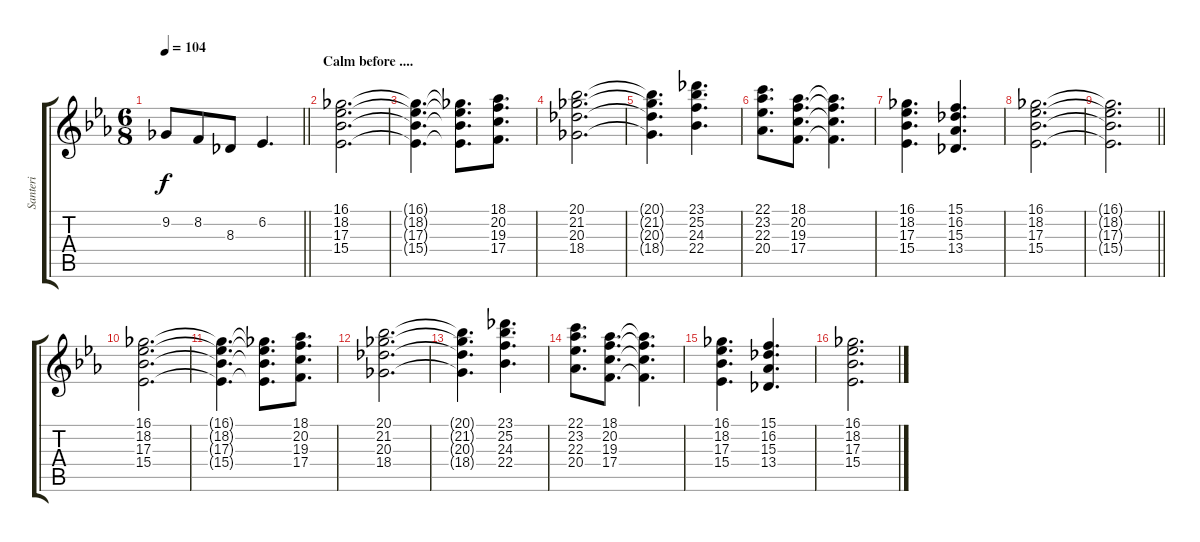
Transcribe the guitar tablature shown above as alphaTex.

\track ("Santeri" "Santeri") {instrument pad2warm}
\staff {score tabs}
\tuning (D4 A3 F3 C3 G2 D2) {hide}
\ts (6 8)
\tempo 104
\clef g2
\barLineRight lightlight
\ks eb
9.2.8{dy f} 8.2.8 8.3.8 6.2.4{d} |
\section ("" "Calm before ....")
(16.1 18.2 17.3 15.4).2{d} |
(16.1{t} 18.2{t} 17.3{t} 15.4{t}).4{d} (16.1{t} 18.2{t} 17.3{t} 15.4{t}).8{d} (18.1 20.2 19.3 17.4).8{d} |
(20.1 21.2 20.3 18.4).2{d} |
(20.1{t} 21.2{t} 20.3{t} 18.4{t}).4{d} (23.1 25.2 24.3 22.4).4{d} |
(22.1 23.2 22.3 20.4).8{d} (18.1 20.2 19.3 17.4).8{d} (18.1{t} 20.2{t} 19.3{t} 17.4{t}).4{d} |
(16.1 18.2 17.3 15.4).4{d} (15.1 16.2 15.3 13.4).4{d} |
(16.1 18.2 17.3 15.4).2{d} |
\barLineRight lightlight
(16.1{t} 18.2{t} 17.3{t} 15.4{t}).2{d} |
(16.1 18.2 17.3 15.4).2{d} |
(16.1{t} 18.2{t} 17.3{t} 15.4{t}).4{d} (16.1{t} 18.2{t} 17.3{t} 15.4{t}).8{d} (18.1 20.2 19.3 17.4).8{d} |
(20.1 21.2 20.3 18.4).2{d} |
(20.1{t} 21.2{t} 20.3{t} 18.4{t}).4{d} (23.1 25.2 24.3 22.4).4{d} |
(22.1 23.2 22.3 20.4).8{d} (18.1 20.2 19.3 17.4).8{d} (18.1{t} 20.2{t} 19.3{t} 17.4{t}).4{d} |
(16.1 18.2 17.3 15.4).4{d} (15.1 16.2 15.3 13.4).4{d} |
(16.1 18.2 17.3 15.4).2{d}
